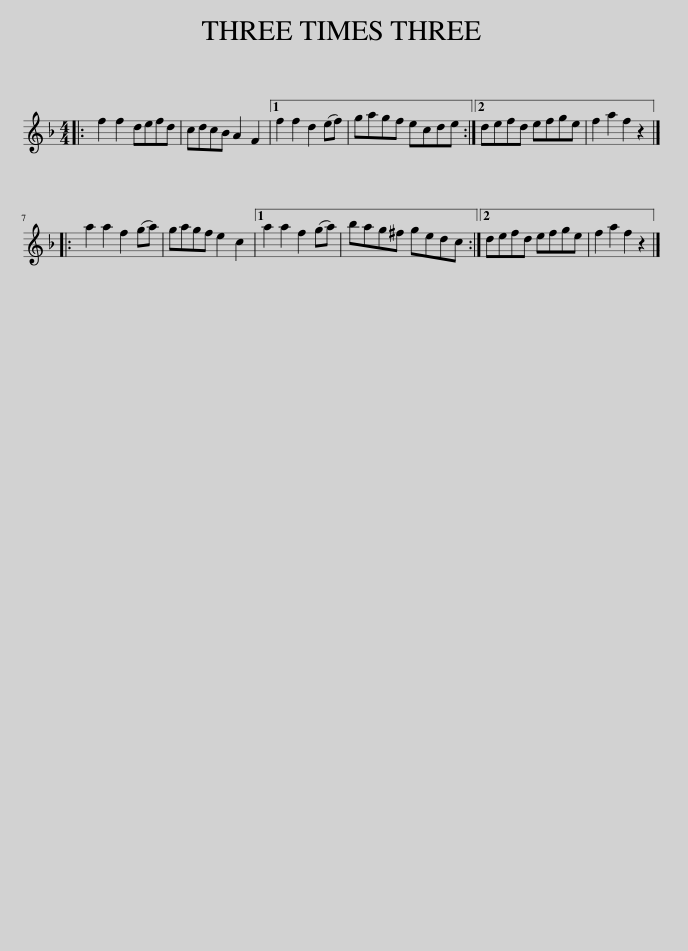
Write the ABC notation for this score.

X:1
L:1/8
M:4/4
I:linebreak $
K:F
V:1 treble
V:1
|: f2 f2 defd | cdcB A2 F2 |1 f2 f2 d2 (ef) | gagf ecde :|2 defd efge | %5
 f2 a2 f2 z2 |]:$ a2 a2 f2 (ga) | gagf e2 c2 |1 a2 a2 f2 (ga) | bag^f gedc :|2 %10
 defd efge | f2 a2 f2 z2 |] %12
